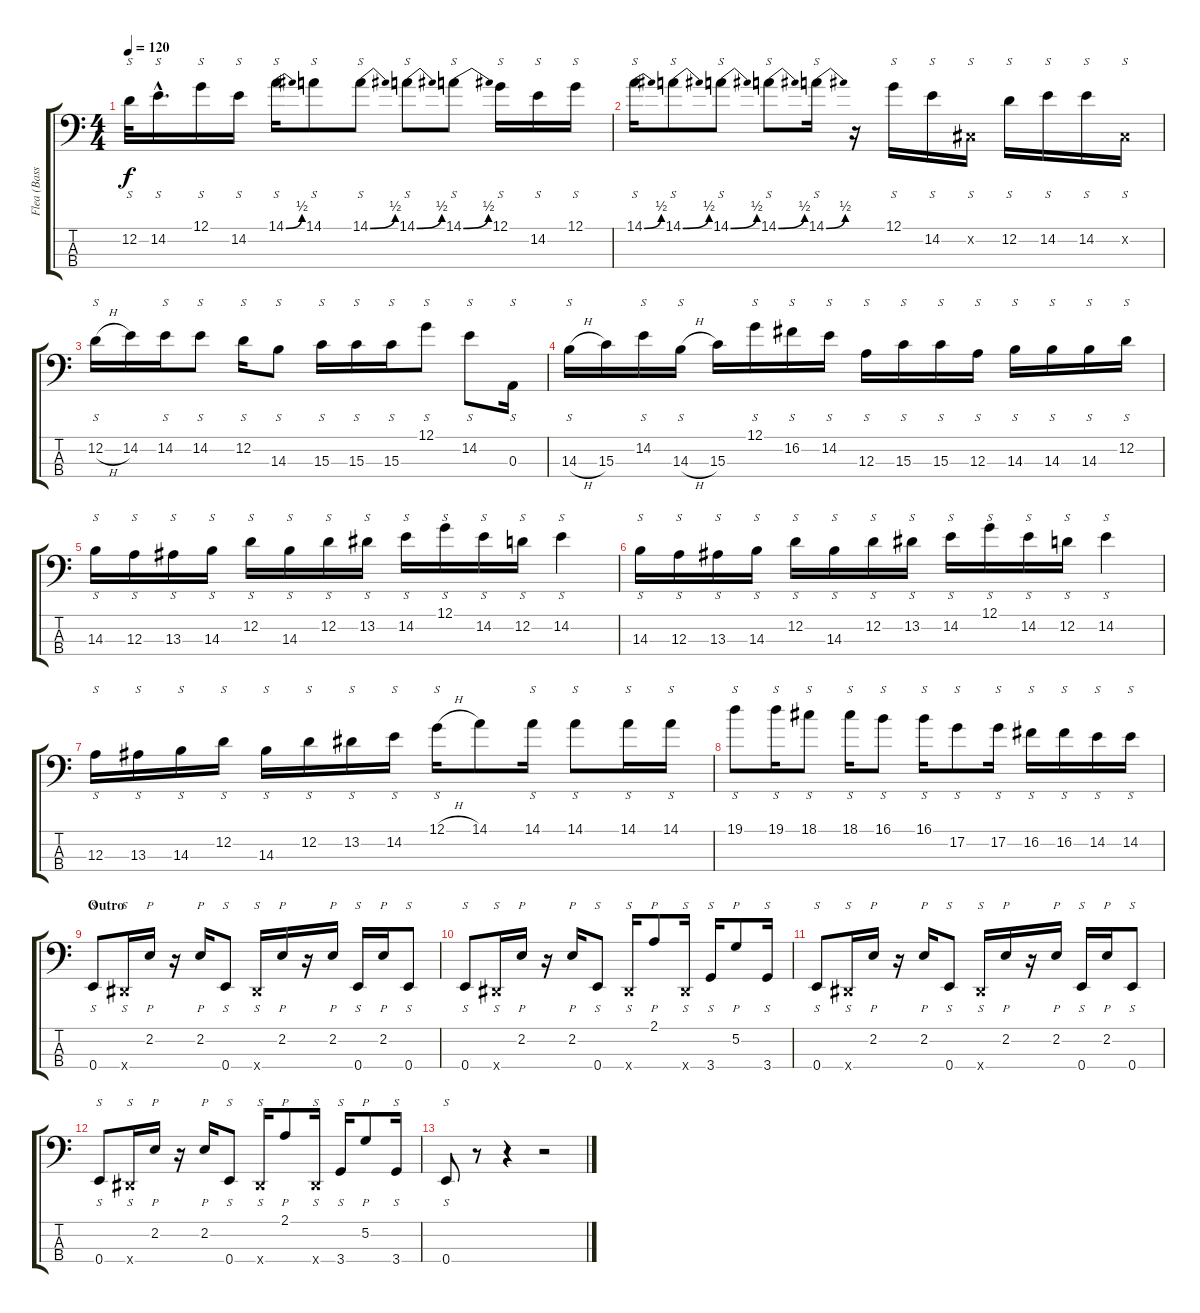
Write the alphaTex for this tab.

\track ("Flea (Bass)" "Flea (Bass") {instrument slapbass1}
\staff {score tabs}
\tuning (G2 D2 A1 E1) {hide}
\ts (4 4)
\tempo 120
\clef f4
\ks c
12.2.32{s dy f} 14.2{hac}.16{s d} 12.1.16{s} 14.2.16{s} 14.1{be (bend 0 0 60 2)}.16{s} 14.1.8{s} 14.1{be (bend 0 0 60 2)}.8{s} 14.1{be (bend 0 0 60 2)}.8{s} 14.1{be (bend 0 0 60 2)}.8{s} 12.1.16{s} 14.2.16{s} 12.1.16{s} |
14.1{be (bend 0 0 60 2)}.16{s} 14.1{be (bend 0 0 60 2)}.8{s} 14.1{be (bend 0 0 60 2)}.8{s} 14.1{be (bend 0 0 60 2)}.8{s} 14.1{be (bend 0 0 60 2)}.16{s} r.16 12.1.16{s} 14.2.16{s} -1.2{x}.16{s} 12.2.16{s} 14.2.16{s} 14.2.16{s} -1.2{x}.16{s} |
12.2{h}.16{s} 14.2.16 14.2.16{s} 14.2.8{s} 12.2.16{s} 14.3.8{s} 15.3.16{s} 15.3.16{s} 15.3.16{s} 12.1.8{s} 14.2.8{s} 0.3.16{s} |
14.3{h}.16{s} 15.3.16 14.2.16{s} 14.3{h}.16{s} 15.3.16 12.1.16{s} 16.2.16{s} 14.2.16{s} 12.3.16{s} 15.3.16{s} 15.3.16{s} 12.3.16{s} 14.3.16{s} 14.3.16{s} 14.3.16{s} 12.2.16{s} |
14.3.16{s} 12.3.16{s} 13.3.16{s} 14.3.16{s} 12.2.16{s} 14.3.16{s} 12.2.16{s} 13.2.16{s} 14.2.16{s} 12.1.16{s} 14.2.16{s} 12.2.16{s} 14.2.4{s} |
14.3.16{s} 12.3.16{s} 13.3.16{s} 14.3.16{s} 12.2.16{s} 14.3.16{s} 12.2.16{s} 13.2.16{s} 14.2.16{s} 12.1.16{s} 14.2.16{s} 12.2.16{s} 14.2.4{s} |
12.3.16{s} 13.3.16{s} 14.3.16{s} 12.2.16{s} 14.3.16{s} 12.2.16{s} 13.2.16{s} 14.2.16{s} 12.1{h}.16{s} 14.1.8 14.1.16{s} 14.1.8{s} 14.1.16{s} 14.1.16{s} |
19.1.8{s} 19.1.16{s} 18.1.8{s} 18.1.16{s} 16.1.8{s} 16.1.16{s} 17.2.8{s} 17.2.16{s} 16.2.16{s} 16.2.16{s} 14.2.16{s} 14.2.16{s} |
\section ("" "Outro")
0.4.8{s} -1.4{x}.16{s} 2.2.16{p} r.16 2.2.16{p} 0.4.8{s} -1.4{x}.16{s} 2.2.16{p} r.16 2.2.16{p} 0.4.16{s} 2.2.16{p} 0.4.8{s} |
0.4.8{s} -1.4{x}.16{s} 2.2.16{p} r.16 2.2.16{p} 0.4.8{s} -1.4{x}.16{s} 2.1.8{p} -1.4{x}.16{s} 3.4.16{s} 5.2.8{p} 3.4.16{s} |
0.4.8{s} -1.4{x}.16{s} 2.2.16{p} r.16 2.2.16{p} 0.4.8{s} -1.4{x}.16{s} 2.2.16{p} r.16 2.2.16{p} 0.4.16{s} 2.2.16{p} 0.4.8{s} |
0.4.8{s} -1.4{x}.16{s} 2.2.16{p} r.16 2.2.16{p} 0.4.8{s} -1.4{x}.16{s} 2.1.8{p} -1.4{x}.16{s} 3.4.16{s} 5.2.8{p} 3.4.16{s} |
0.4.8{s} r.8 r.4 r.2
